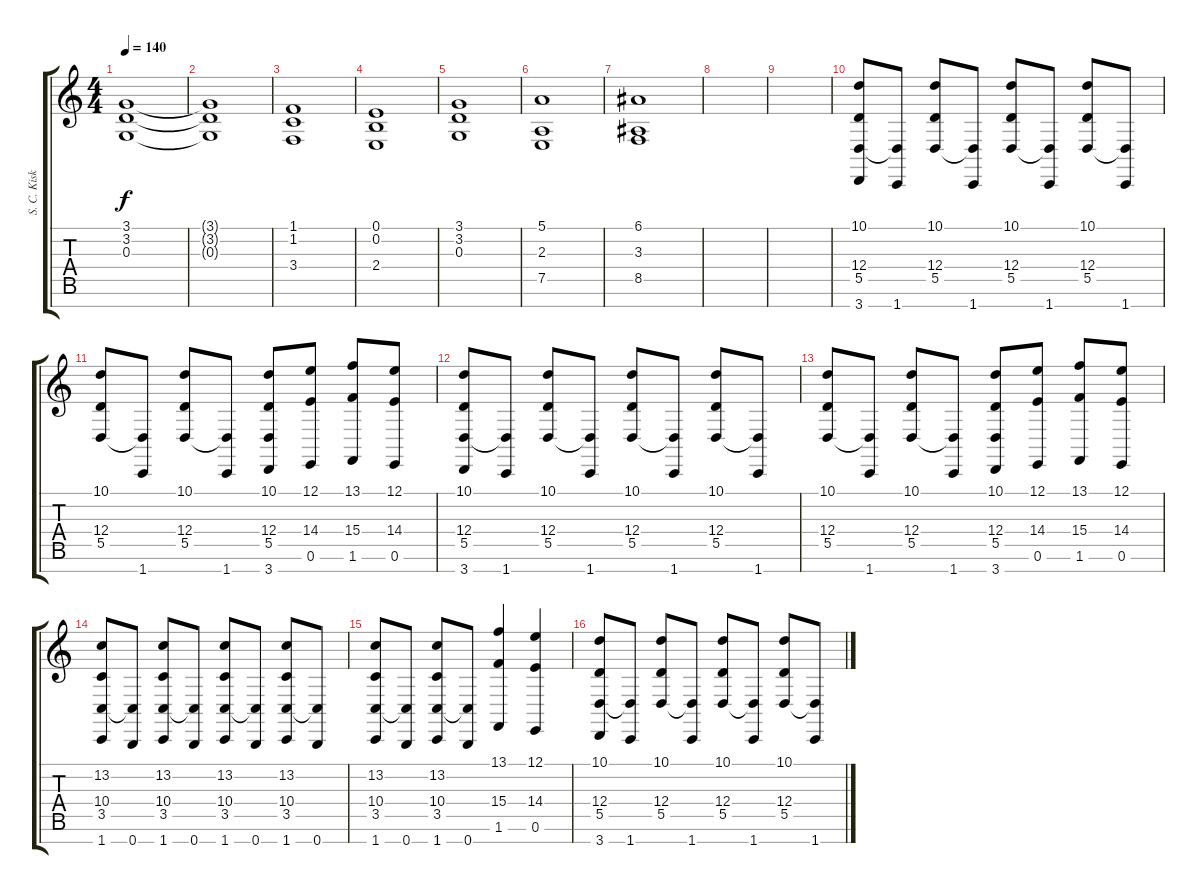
\track ("S. C. Kiskilla" "S. C. Kisk") {instrument stringensemble1}
\staff {score tabs}
\tuning (E4 B3 G3 D3 A2 E2 B1) {hide}
\ts (4 4)
\tempo 140
\clef g2
\ks c
(3.1 3.2 0.3).1{dy f volume 13 instrument churchorgan} |
(3.1{t} 3.2{t} 0.3{t}).1 |
(1.1 1.2 3.4).1 |
(0.1 0.2 2.4).1{volume 13 instrument churchorgan} |
(3.1 3.2 0.3).1 |
(5.1 2.3 7.5).1 |
(6.1 3.3 8.5).1 |
|
|
(10.1 12.4 5.5 3.7).8{volume 16 instrument stringensemble1} (5.5{t} 1.7).8 (10.1 12.4 5.5).8 (5.5{t} 1.7).8 (10.1 12.4 5.5).8 (5.5{t} 1.7).8 (10.1 12.4 5.5).8 (5.5{t} 1.7).8 |
(10.1 12.4 5.5).8 (5.5{t} 1.7).8 (10.1 12.4 5.5).8 (5.5{t} 1.7).8 (10.1 12.4 5.5 3.7).8 (12.1 14.4 0.6).8 (13.1 15.4 1.6).8 (12.1 14.4 0.6).8 |
(10.1 12.4 5.5 3.7).8{volume 16 instrument stringensemble1} (5.5{t} 1.7).8 (10.1 12.4 5.5).8 (5.5{t} 1.7).8 (10.1 12.4 5.5).8 (5.5{t} 1.7).8 (10.1 12.4 5.5).8 (5.5{t} 1.7).8 |
(10.1 12.4 5.5).8 (5.5{t} 1.7).8 (10.1 12.4 5.5).8 (5.5{t} 1.7).8 (10.1 12.4 5.5 3.7).8 (12.1 14.4 0.6).8 (13.1 15.4 1.6).8 (12.1 14.4 0.6).8 |
(13.2 10.4 3.5 1.7).8 (3.5{t} 0.7).8 (13.2 10.4 3.5 1.7).8 (3.5{t} 0.7).8 (13.2 10.4 3.5 1.7).8 (3.5{t} 0.7).8 (13.2 10.4 3.5 1.7).8 (3.5{t} 0.7).8 |
(13.2 10.4 3.5 1.7).8 (3.5{t} 0.7).8 (13.2 10.4 3.5 1.7).8 (3.5{t} 0.7).8 (13.1 15.4 1.6).4 (12.1 14.4 0.6).4 |
(10.1 12.4 5.5 3.7).8{volume 16 instrument stringensemble1} (5.5{t} 1.7).8 (10.1 12.4 5.5).8 (5.5{t} 1.7).8 (10.1 12.4 5.5).8 (5.5{t} 1.7).8 (10.1 12.4 5.5).8 (5.5{t} 1.7).8
